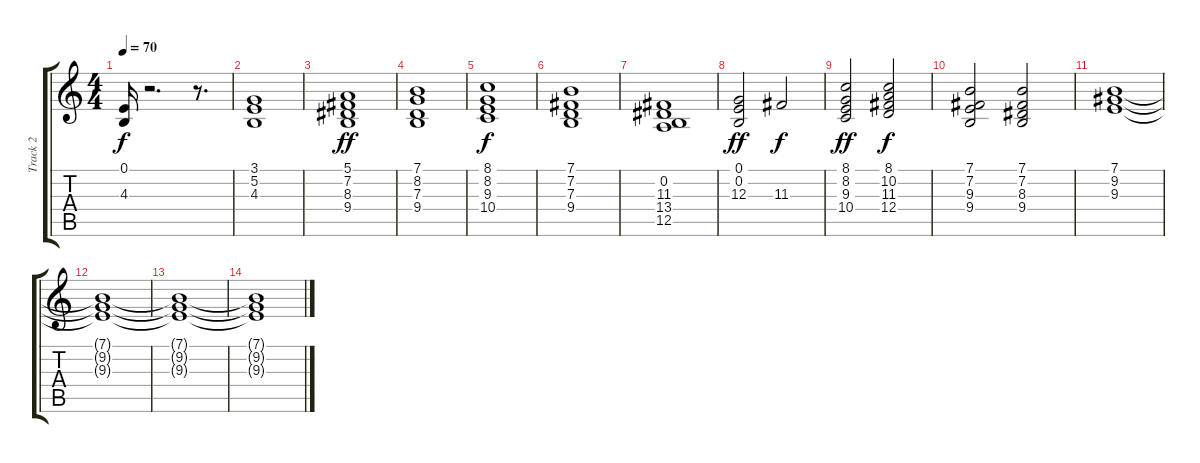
\track ("Track 2" "Track 2") {instrument drawbarorgan}
\staff {score tabs}
\tuning (E4 B3 G3 D3 A2 E2) {hide}
\ts (4 4)
\tempo 70
\clef g2
\ks c
(0.1 4.3).16{dy f} r.2{d} r.8{d} |
(3.1 5.2 4.3).1 |
(5.1 7.2 8.3 9.4).1{dy ff} |
(7.1 8.2 7.3 9.4).1 |
(8.1 8.2 9.3 10.4).1{dy f} |
(7.1 7.2 7.3 9.4).1 |
(0.2 11.3 13.4 12.5).1 |
(0.1 0.2 12.3).2{dy ff} 11.3.2{dy f} |
(8.1 8.2 9.3 10.4).2{dy ff} (8.1 10.2 11.3 12.4).2{dy f} |
(7.1 7.2 9.3 9.4).2 (7.1 7.2 8.3 9.4).2 |
(7.1 9.2 9.3).1 |
(7.1{t} 9.2{t} 9.3{t}).1 |
(7.1{t} 9.2{t} 9.3{t}).1 |
(7.1{t} 9.2{t} 9.3{t}).1
